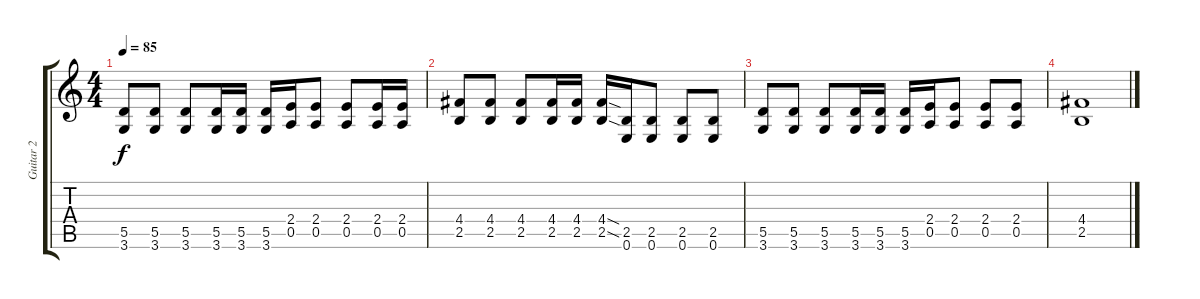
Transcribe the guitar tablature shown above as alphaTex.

\track ("Guitar 2" "Guitar 2") {instrument distortionguitar}
\staff {score tabs}
\tuning (E4 B3 G3 D3 A2 E2) {hide}
\ts (4 4)
\tempo 85
\clef g2
\ks c
(5.5 3.6).8{dy f} (5.5 3.6).8 (5.5 3.6).8 (5.5 3.6).16 (5.5 3.6).16 (5.5 3.6).16 (2.4 0.5).16 (2.4 0.5).8 (2.4 0.5).8 (2.4 0.5).16 (2.4 0.5).16 |
(4.4 2.5).8 (4.4 2.5).8 (4.4 2.5).8 (4.4 2.5).16 (4.4 2.5).16 (4.4{sod} 2.5{sod}).16 (2.5 0.6).16 (2.5 0.6).8 (2.5 0.6).8 (2.5 0.6).8 |
(5.5 3.6).8 (5.5 3.6).8 (5.5 3.6).8 (5.5 3.6).16 (5.5 3.6).16 (5.5 3.6).16 (2.4 0.5).16 (2.4 0.5).8 (2.4 0.5).8 (2.4 0.5).8 |
(4.4 2.5).1{volume 0}
